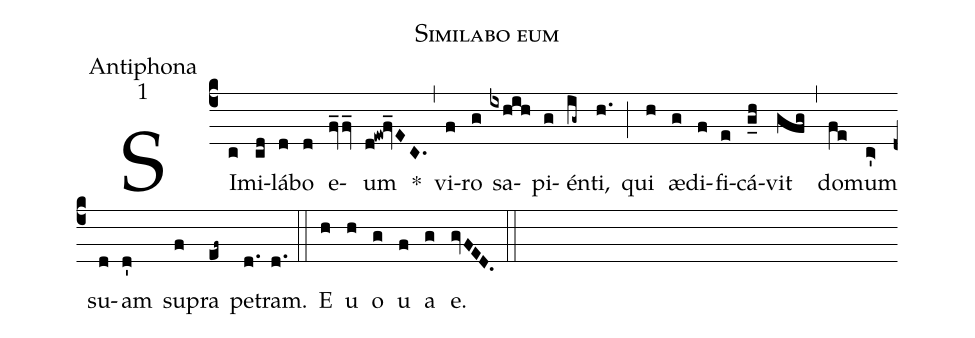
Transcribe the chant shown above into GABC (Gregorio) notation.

name:Similabo eum;
office-part:Antiphona;
mode:1;
%%
(c4) SI(c)mi(cd)lá(d)bo(d) e(fv_2/fv_)um(d!ew!fv_EC.) *(,) vi(f)ro(g) sa(ixhih)pi(g)én(ig~)ti,(h.) (;) qui(h) æ(g)di(f)fi(e)cá(g_h)vit(gfg) (,) do(fe)mum(c'>) su(d)am(d') su(f)pra(ef~) pe(d.)tram.(d.) (::) E(h) u(h) o(g) u(f) a(g) e.(gvFED.) (::)
